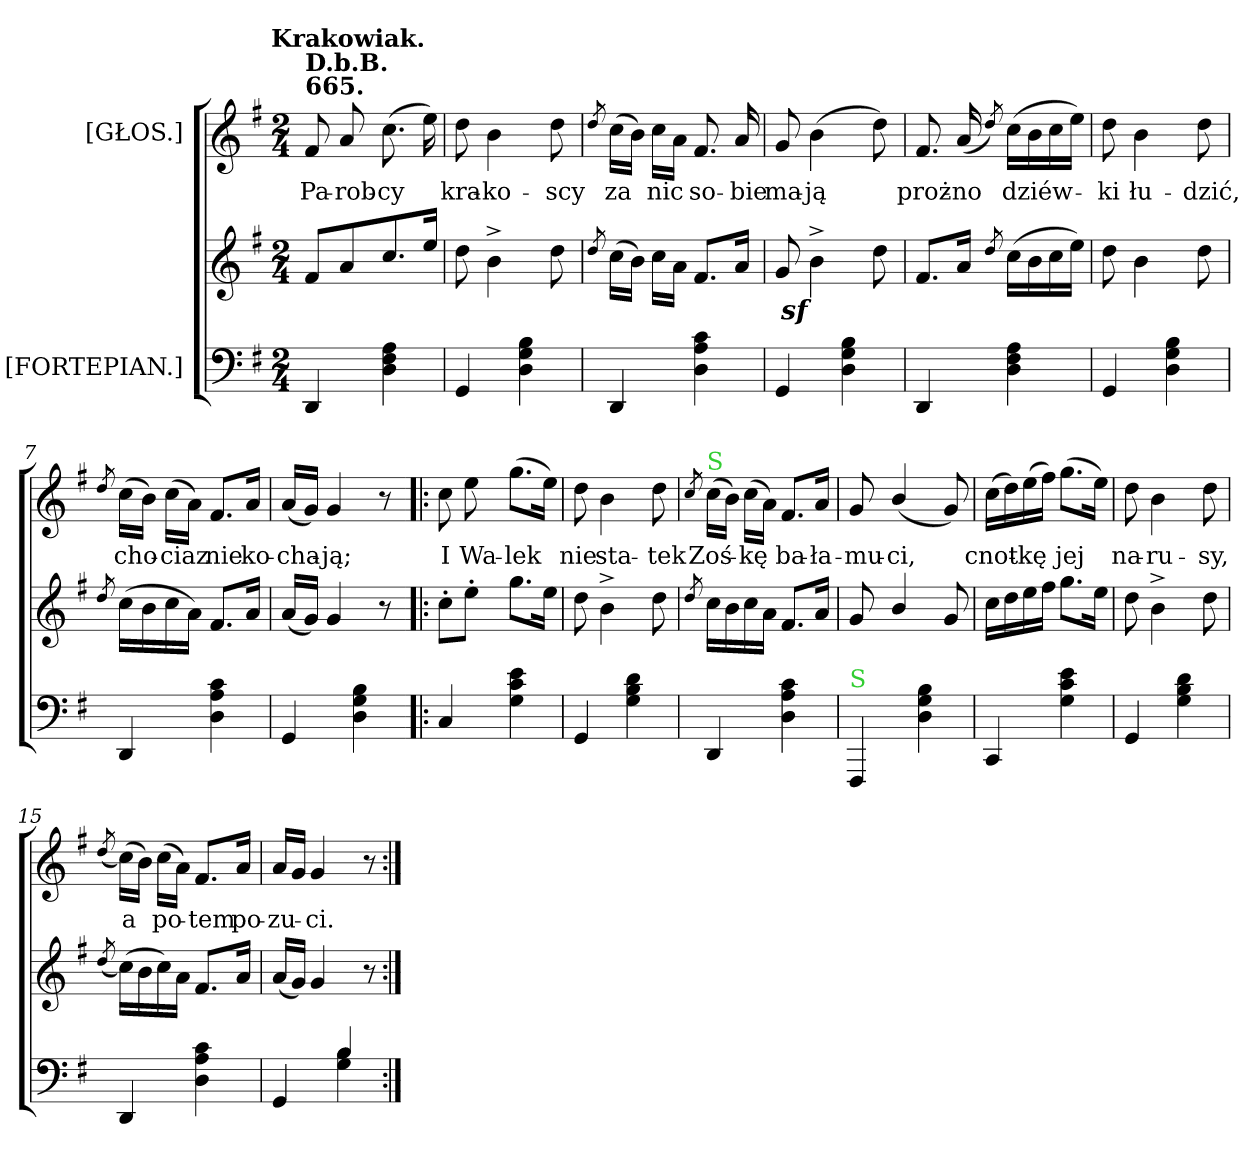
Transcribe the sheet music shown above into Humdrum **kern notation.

**kern	**kern	**kern	**text
*part2	*part2	*part1	*part1
*staff3	*staff2	*staff1	*staff1
*I"[FORTEPIAN.]	*	*I"[GŁOS.]	*
*clefF4	*clefG2	*clefG2	*
*k[f#]	*k[f#]	*k[f#]	*
*G:	*G:	*G:	*
!!LO:TX:omd:t=Krakowiak.
*M2/4	*M2/4	*M2/4	*
=1	=1	=1	=1
!	!	!LO:TX:a:B:t=D.b.B.\n665.	!
4DD/	8f#/L	8f#/	Pa-
.	8a/	8a/	-rob-
4D\ 4F#\ 4A\	8.cc\	(8.cc\	-cy
.	16ee\Jk	16ee\)	.
=2	=2	=2	=2
4GG/	8dd\	8dd\	kra-
.	4b^<\	4b\	-ko-
4D\ 4G\ 4B\	.	.	.
.	8dd\	8dd\	-scy
=3	=3	=3	=3
.	8qdd/	8qdd/	.
4DD/	(16cc\LL	(16cc\LL	za
.	16b\JJ)	16b\JJ)	.
.	16cc\LL	16cc\LL	nic
.	16a\JJ	16a\JJ	.
4D\ 4A\ 4c\	8.f#/L	8.f#/	so-
.	16a/Jk	16a/	-bie
=4	=4	=4	=4
4GG/	8g/	8g/	ma-
!	!LO:DY:rj	!	!
.	4bz^<\	(>4b\	-ją
4D\ 4G\ 4B\	.	.	.
.	8dd\	8dd\)	.
=5	=5	=5	=5
4DD/	8.f#/L	8.f#/	proż-
.	16a/Jk	(16a/	-no
.	8qdd/	8qdd/)	.
4D\ 4F#\ 4A\	(16cc\LL	(16cc\LL	dziéw-
.	16b\	16b\	.
.	16cc\	16cc\	.
.	16ee\JJ)	16ee\JJ)	.
=6	=6	=6	=6
4GG/	8dd\	8dd\	-ki
.	4b\	4b\	łu-
4D\ 4G\ 4B\	.	.	.
.	8dd\	8dd\	-dzić,
=7	=7	=7	=7
.	8qdd/	8qdd/	.
4DD/	(16cc\LL	(16cc\LL	cho-
.	16b\	16b\JJ)	.
.	16cc\	(16cc\LL	-ciaz
.	16a/JJ)	16a\JJ)	.
4D\ 4A\ 4c\	8.f#/L	8.f#/L	nie
.	16a/Jk	16a/Jk	ko-
=8	=8	=8	=8
4GG/	(16a/LL	(16a/LL	-cha-
.	16g/JJ)	16g/JJ)	.
.	4g/	4g/	-ją;
4D\ 4G\ 4B\	.	.	.
.	8r	8r	.
=9!|:	=9!|:	=9!|:	=9!|:
4C/	8cc'\L	8cc\	I
.	8ee'\J	8ee\	Wa-
4G\ 4c\ 4e\	8.gg\L	(8.gg\L	-lek
.	16ee\Jk	16ee\Jk)	.
=10	=10	=10	=10
4GG/	8dd\	8dd\	nie
.	4b^<\	4b\	sta-
4G\ 4B\ 4d\	.	.	.
.	8dd\	8dd\	-tek
=11	=11	=11	=11
.	8qdd/	8qcc/	.
!	!	!LO:TX:a:color=limegreen:t=S	!
4DD/	16cc\LL	(16cc\LL	Zoś-
.	16b\	16b\JJ)	.
.	16cc\	(16cc\LL	-kę
.	16a/JJ	16a\JJ)	.
4D\ 4A\ 4c\	8.f#/L	8.f#/L	ba-
.	16a/Jk	16a/Jk	-ła-
=12	=12	=12	=12
!LO:TX:a:color=limegreen:t=S	!	!	!
4FFF#/	8g/	8g/	-mu-
.	4b/	(>4b/	-ci,
4D\ 4G\ 4B\	.	.	.
.	8g/	8g/)	.
=13	=13	=13	=13
4CC/	16cc\LL	(16cc\LL	cnot-
.	16dd\	16dd\)	.
.	16ee\	(16ee\	-kę
.	16ff#\JJ	16ff#\JJ)	.
4G\ 4c\ 4e\	8.gg\L	(8.gg\L	jej
.	16ee\Jk	16ee\Jk)	.
=14	=14	=14	=14
4GG/	8dd\	8dd\	na-
.	4b^<\	4b\	-ru-
4G\ 4B\ 4d\	.	.	.
.	8dd\	8dd\	-sy,
=15	=15	=15	=15
.	(8qdd/	(8qdd/	.
4DD/	(16cc\LL)	(16cc\LL)	a
.	16b\	16b\JJ)	.
.	16cc\)	(16cc\LL	po-
.	16a/JJ	16a\JJ)	.
4D\ 4A\ 4c\	8.f#/L	8.f#/L	-tem
.	16a/Jk	16a/Jk	po-
=16	=16	=16	=16
*^	*	*	*
4GG/	4ryy	(16a/LL	16a/LL	-zu-
.	.	16g/JJ)	16g/JJ	.
.	.	4g/	4g/	-ci.
4G\ 4B\	4B/	.	.	.
.	.	8r	8r	.
*v	*v	*	*	*
=:|!	=:|!	=:|!	=:|!
*-	*-	*-	*-
